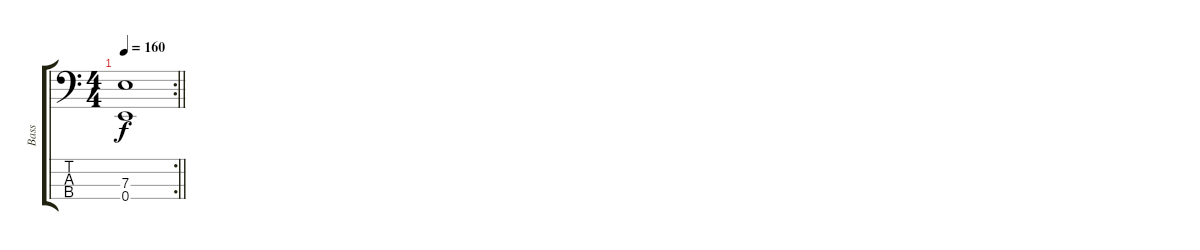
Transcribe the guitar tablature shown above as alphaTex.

\track ("Bass" "Bass") {instrument electricbassfinger}
\staff {score tabs}
\tuning (G2 D2 A1 E1) {hide}
\rc 2
\ts (4 4)
\tempo 160
\clef f4
\barLineRight lightlight
\ks c
(7.3{t} 0.4{t}).1{dy f}
